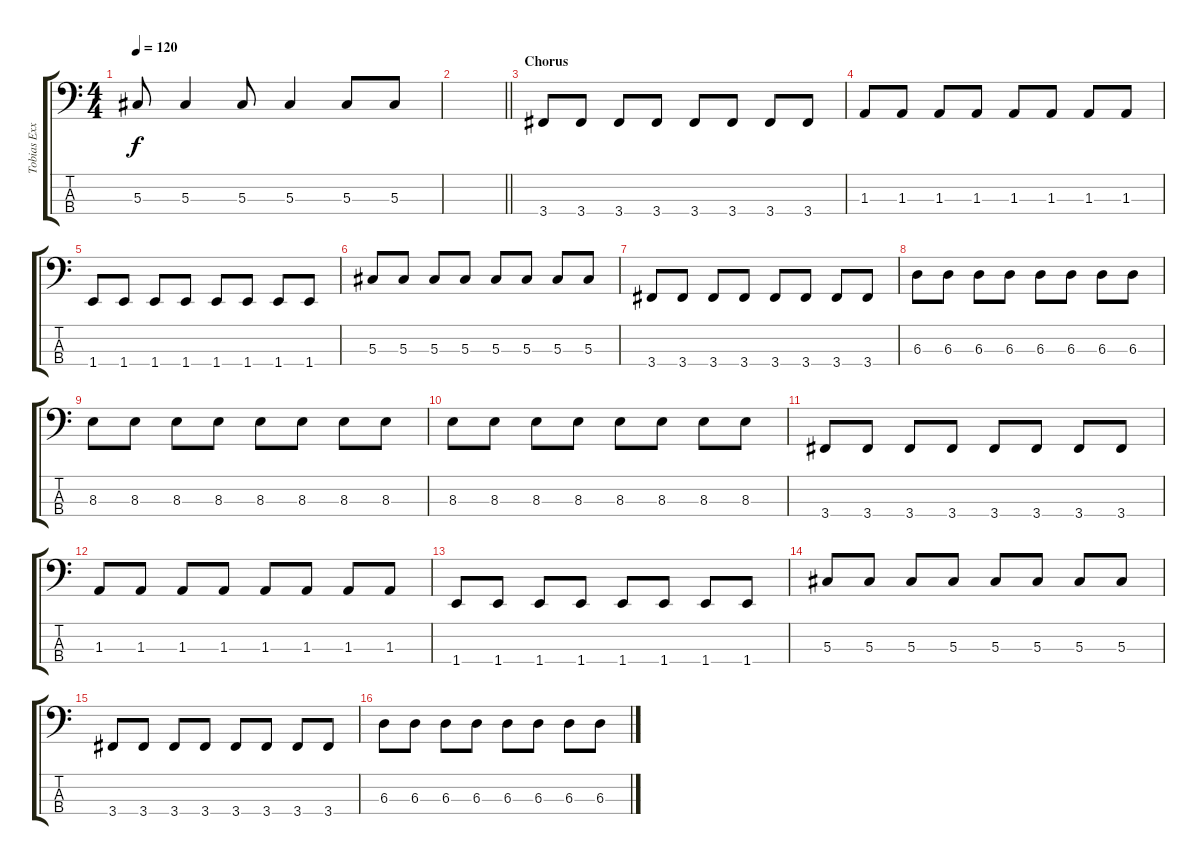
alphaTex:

\track ("Tobias Exxel (Bass)" "Tobias Exx") {instrument electricbasspick}
\staff {score tabs}
\tuning (Gb2 Db2 Ab1 Eb1) {hide}
\ts (4 4)
\tempo 120
\clef f4
\ks c
5.3.8{dy f} 5.3.4 5.3.8 5.3.4 5.3.8 5.3.8 |
\barLineRight lightlight
|
\section ("" "Chorus")
3.4.8 3.4.8 3.4.8 3.4.8 3.4.8 3.4.8 3.4.8 3.4.8 |
1.3.8 1.3.8 1.3.8 1.3.8 1.3.8 1.3.8 1.3.8 1.3.8 |
1.4.8 1.4.8 1.4.8 1.4.8 1.4.8 1.4.8 1.4.8 1.4.8 |
5.3.8 5.3.8 5.3.8 5.3.8 5.3.8 5.3.8 5.3.8 5.3.8 |
3.4.8 3.4.8 3.4.8 3.4.8 3.4.8 3.4.8 3.4.8 3.4.8 |
6.3.8 6.3.8 6.3.8 6.3.8 6.3.8 6.3.8 6.3.8 6.3.8 |
8.3.8 8.3.8 8.3.8 8.3.8 8.3.8 8.3.8 8.3.8 8.3.8 |
8.3.8 8.3.8 8.3.8 8.3.8 8.3.8 8.3.8 8.3.8 8.3.8 |
3.4.8 3.4.8 3.4.8 3.4.8 3.4.8 3.4.8 3.4.8 3.4.8 |
1.3.8 1.3.8 1.3.8 1.3.8 1.3.8 1.3.8 1.3.8 1.3.8 |
1.4.8 1.4.8 1.4.8 1.4.8 1.4.8 1.4.8 1.4.8 1.4.8 |
5.3.8 5.3.8 5.3.8 5.3.8 5.3.8 5.3.8 5.3.8 5.3.8 |
3.4.8 3.4.8 3.4.8 3.4.8 3.4.8 3.4.8 3.4.8 3.4.8 |
6.3.8 6.3.8 6.3.8 6.3.8 6.3.8 6.3.8 6.3.8 6.3.8
